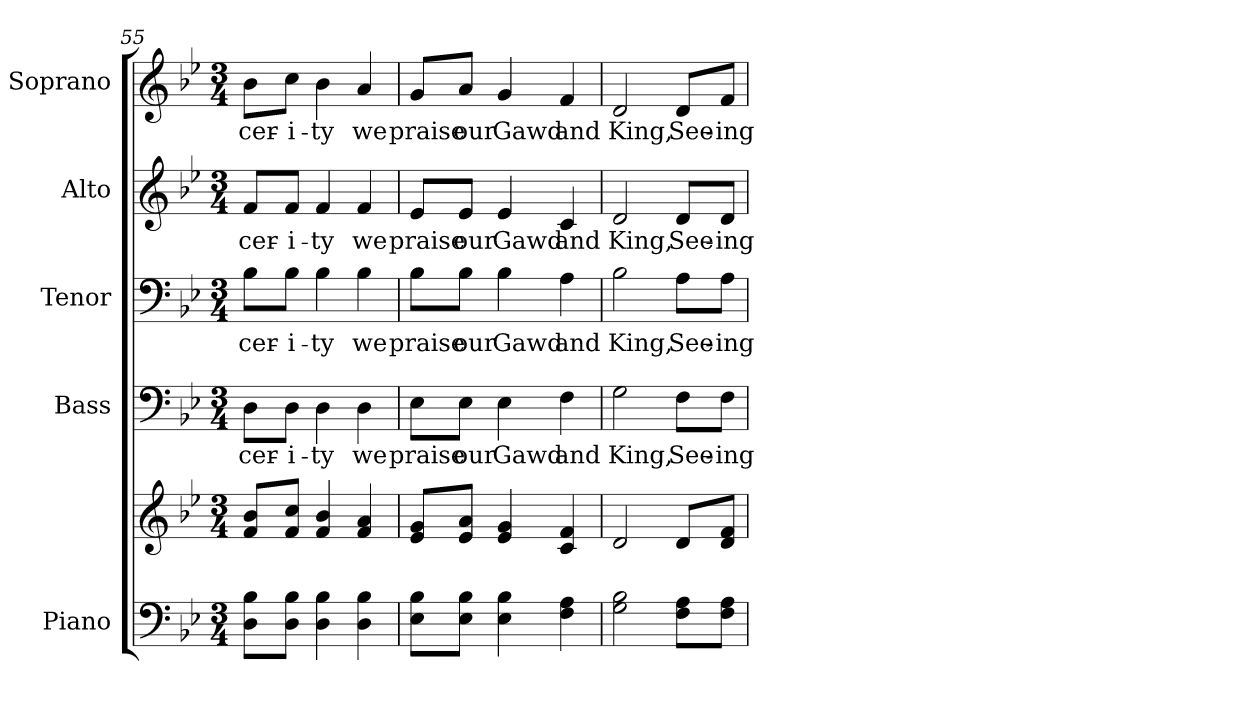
**kern	**kern	**kern	**text	**kern	**text	**kern	**text	**kern	**text
*part5	*part5	*part4	*part4	*part3	*part3	*part2	*part2	*part1	*part1
*staff6	*staff5	*staff4	*staff4	*staff3	*staff3	*staff2	*staff2	*staff1	*staff1
*I"Piano	*	*I"Bass	*	*I"Tenor	*	*I"Alto	*	*I"Soprano	*
*I'Pno.	*	*I'B.	*	*I'T.	*	*I'A.	*	*I'S.	*
!!LO:PB:g=z
*clefF4	*clefG2	*clefF4	*	*clefF4	*	*clefG2	*	*clefG2	*
*k[b-e-]	*k[b-e-]	*k[b-e-]	*	*k[b-e-]	*	*k[b-e-]	*	*k[b-e-]	*
*B-:	*B-:	*B-:	*	*B-:	*	*B-:	*	*B-:	*
*M3/4	*M3/4	*M3/4	*	*M3/4	*	*M3/4	*	*M3/4	*
=55	=55	=55	=55	=55	=55	=55	=55	=55	=55
!	!	!	!LO:LY:b:color=#000000	!	!	!	!	!	!
!	!	!	!	!	!LO:LY:b:color=#000000	!	!	!	!
!	!	!	!	!	!	!	!LO:LY:b:color=#000000	!	!
!	!	!	!	!	!	!	!	!	!LO:LY:b:color=#000000
8Di\ 8B-i\L	8fi/ 8b-i/L	8Di\L	-cer-	8B-i\L	-cer-	8fi/L	-cer-	8b-i\L	-cer-
!	!	!	!LO:LY:b:color=#000000	!	!	!	!	!	!
!	!	!	!	!	!LO:LY:b:color=#000000	!	!	!	!
!	!	!	!	!	!	!	!LO:LY:b:color=#000000	!	!
!	!	!	!	!	!	!	!	!	!LO:LY:b:color=#000000
8Di\ 8B-i\J	8fi/ 8cci/J	8Di\J	-i-	8B-i\J	-i-	8fi/J	-i-	8cci\J	-i-
!	!	!	!LO:LY:b:color=#000000	!	!	!	!	!	!
!	!	!	!	!	!LO:LY:b:color=#000000	!	!	!	!
!	!	!	!	!	!	!	!LO:LY:b:color=#000000	!	!
!	!	!	!	!	!	!	!	!	!LO:LY:b:color=#000000
4Di\ 4B-i	4fi/ 4b-i	4Di\	-ty	4B-i\	-ty	4fi/	-ty	4b-i\	-ty
!	!	!	!LO:LY:b:color=#000000	!	!	!	!	!	!
!	!	!	!	!	!LO:LY:b:color=#000000	!	!	!	!
!	!	!	!	!	!	!	!LO:LY:b:color=#000000	!	!
!	!	!	!	!	!	!	!	!	!LO:LY:b:color=#000000
4Di\ 4B-i	4fi/ 4ai	4Di\	we	4B-i\	we	4fi/	we	4ai/	we
=56	=56	=56	=56	=56	=56	=56	=56	=56	=56
!	!	!	!LO:LY:b:color=#000000	!	!	!	!	!	!
!	!	!	!	!	!LO:LY:b:color=#000000	!	!	!	!
!	!	!	!	!	!	!	!LO:LY:b:color=#000000	!	!
!	!	!	!	!	!	!	!	!	!LO:LY:b:color=#000000
8E-i\ 8B-i\L	8e-i/ 8gi/L	8E-i\L	praise	8B-i\L	praise	8e-i/L	praise	8gi/L	praise
!	!	!	!LO:LY:b:color=#000000	!	!	!	!	!	!
!	!	!	!	!	!LO:LY:b:color=#000000	!	!	!	!
!	!	!	!	!	!	!	!LO:LY:b:color=#000000	!	!
!	!	!	!	!	!	!	!	!	!LO:LY:b:color=#000000
8E-i\ 8B-i\J	8e-i/ 8ai/J	8E-i\J	our	8B-i\J	our	8e-i/J	our	8ai/J	our
!	!	!	!LO:LY:b:color=#000000	!	!	!	!	!	!
!	!	!	!	!	!LO:LY:b:color=#000000	!	!	!	!
!	!	!	!	!	!	!	!LO:LY:b:color=#000000	!	!
!	!	!	!	!	!	!	!	!	!LO:LY:b:color=#000000
4E-i\ 4B-i	4e-i/ 4gi	4E-i\	Gawd	4B-i\	Gawd	4e-i/	Gawd	4gi/	Gawd
!	!	!	!LO:LY:b:color=#000000	!	!	!	!	!	!
!	!	!	!	!	!LO:LY:b:color=#000000	!	!	!	!
!	!	!	!	!	!	!	!LO:LY:b:color=#000000	!	!
!	!	!	!	!	!	!	!	!	!LO:LY:b:color=#000000
4Fi\ 4Ai	4ci/ 4fi	4Fi\	and	4Ai\	and	4ci/	and	4fi/	and
!!LO:PB:g=z
=57	=57	=57	=57	=57	=57	=57	=57	=57	=57
!	!	!	!LO:LY:b:color=#000000	!	!	!	!	!	!
!	!	!	!	!	!LO:LY:b:color=#000000	!	!	!	!
!	!	!	!	!	!	!	!LO:LY:b:color=#000000	!	!
!	!	!	!	!	!	!	!	!	!LO:LY:b:color=#000000
2Gi\ 2B-i	2di/	2Gi\	King,	2B-i\	King,	2di/	King,	2di/	King,
!	!	!	!LO:LY:b:color=#000000	!	!	!	!	!	!
!	!	!	!	!	!LO:LY:b:color=#000000	!	!	!	!
!	!	!	!	!	!	!	!LO:LY:b:color=#000000	!	!
!	!	!	!	!	!	!	!	!	!LO:LY:b:color=#000000
8Fi\ 8Ai\L	8di/L	8Fi\L	See-	8Ai\L	See-	8di/L	See-	8di/L	See-
!	!	!	!LO:LY:b:color=#000000	!	!	!	!	!	!
!	!	!	!	!	!LO:LY:b:color=#000000	!	!	!	!
!	!	!	!	!	!	!	!LO:LY:b:color=#000000	!	!
!	!	!	!	!	!	!	!	!	!LO:LY:b:color=#000000
8Fi\ 8Ai\J	8di/ 8fi/J	8Fi\J	-ing	8Ai\J	-ing	8di/J	-ing	8fi/J	-ing
=	=	=	=	=	=	=	=	=	=
*-	*-	*-	*-	*-	*-	*-	*-	*-	*-
